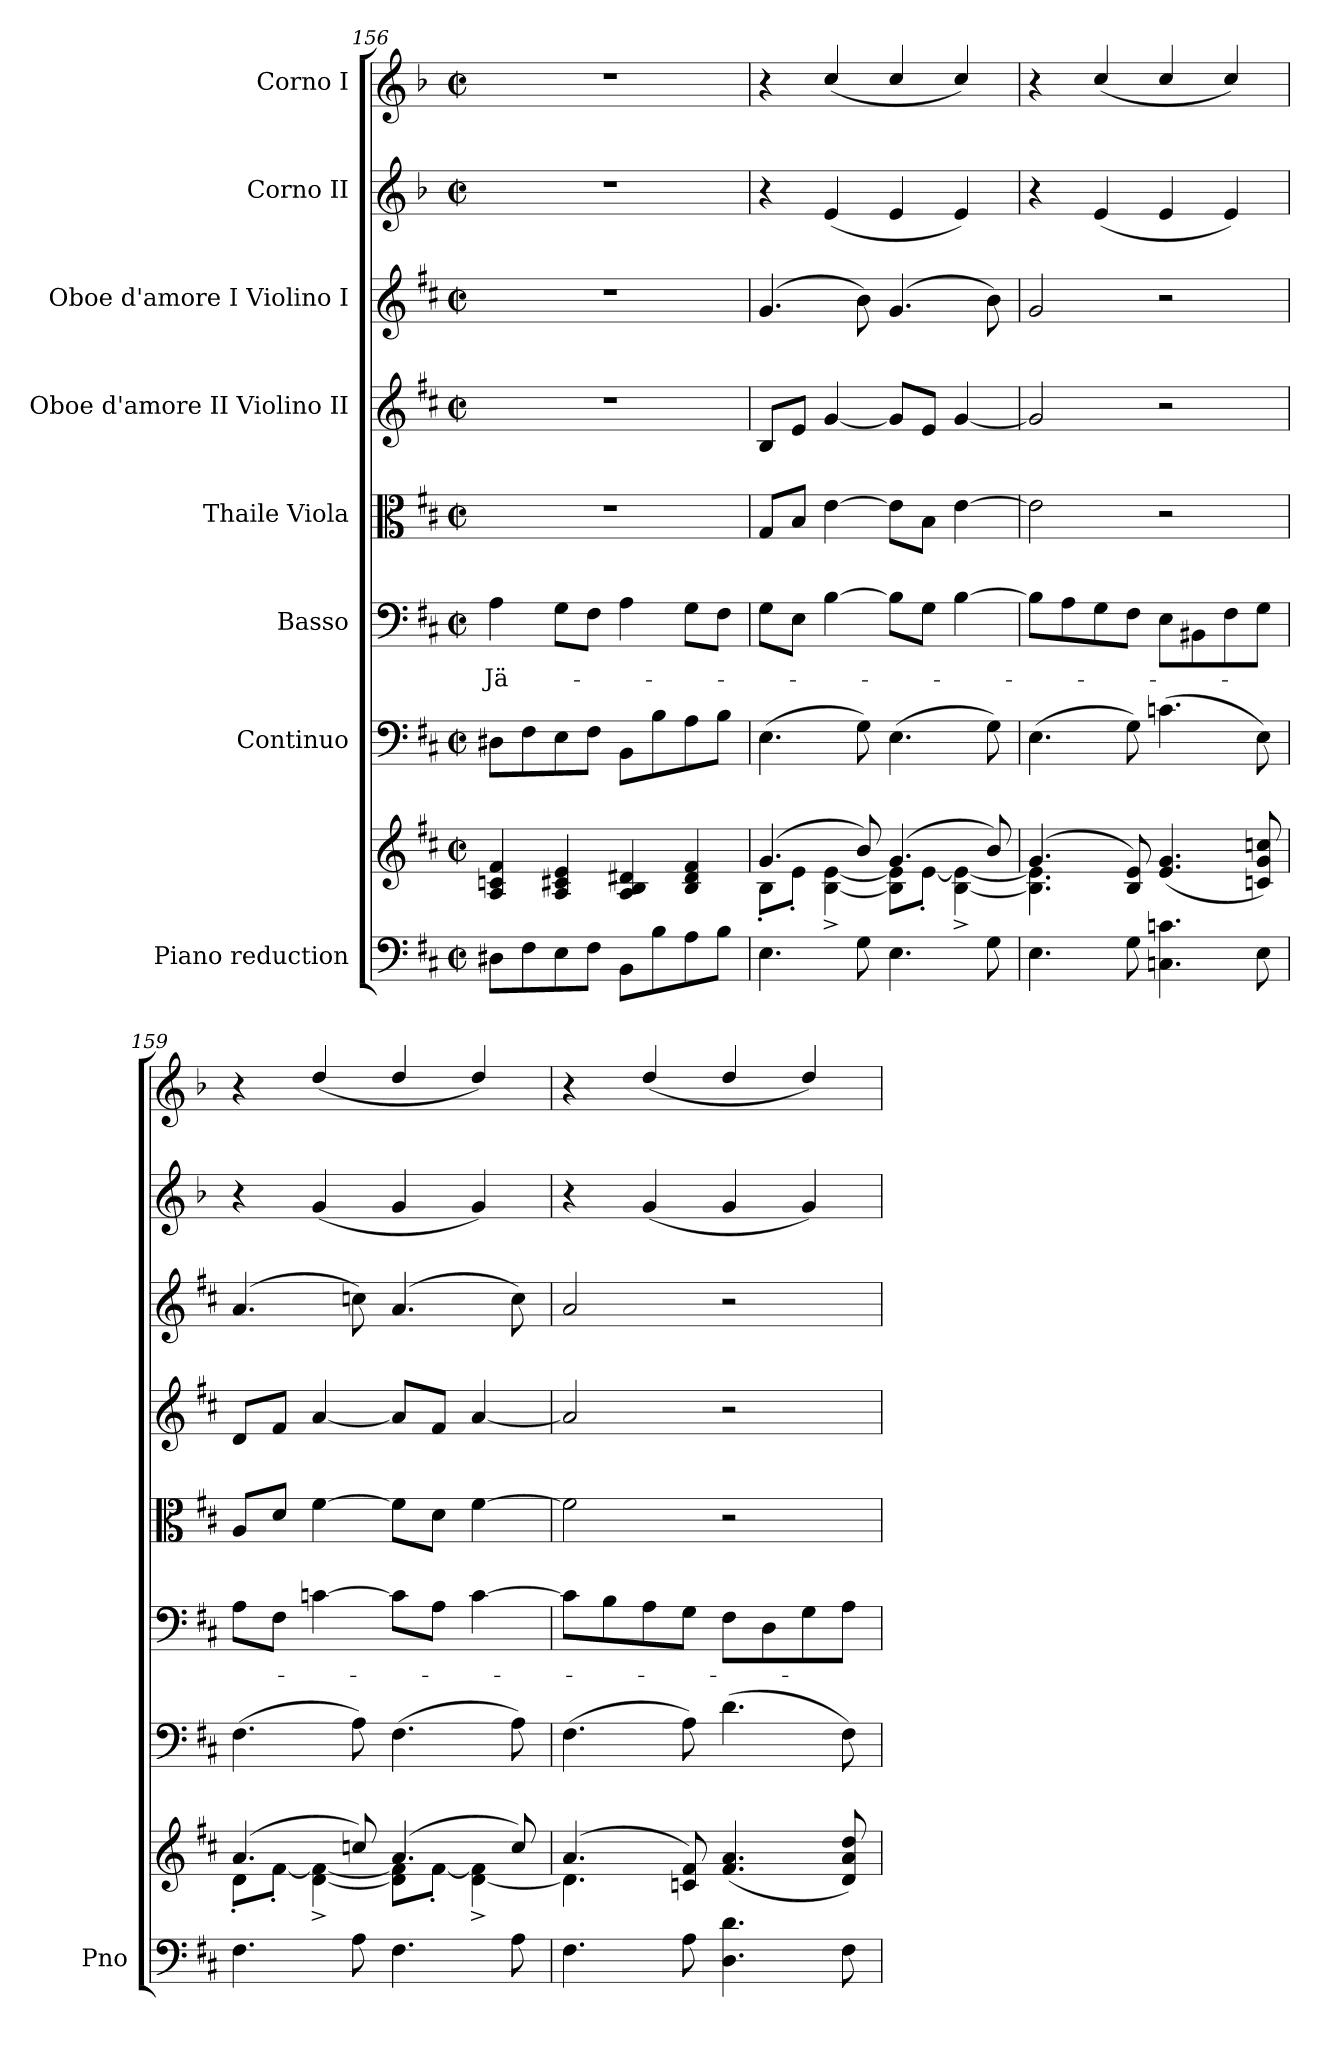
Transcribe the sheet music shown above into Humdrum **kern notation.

**kern	**kern	**kern	**kern	**text	**kern	**kern	**kern	**kern	**kern
*part8	*part8	*part7	*part6	*part6	*part5	*part4	*part3	*part2	*part1
*staff9	*staff8	*staff7	*staff6	*staff6	*staff5	*staff4	*staff3	*staff2	*staff1
*I"Piano reduction	*	*I"Continuo	*I"Basso	*	*I"Thaile Viola	*I"Oboe d'amore II Violino II	*I"Oboe d'amore I Violino I	*I"Corno II	*I"Corno I
*I'Pno	*	*	*	*	*	*	*	*	*
*clefF4	*clefG2	*clefF4	*clefF4	*	*clefC3	*clefG2	*clefG2	*clefG2	*clefG2
*	*	*	*	*	*	*	*	*ITrd3c5	*ITrd3c5
*k[f#c#]	*k[f#c#]	*k[f#c#]	*k[f#c#]	*	*k[f#c#]	*k[f#c#]	*k[f#c#]	*k[]	*k[]
*M2/2	*M2/2	*M2/2	*M2/2	*	*M2/2	*M2/2	*M2/2	*M2/2	*M2/2
*met(c|)	*met(c|)	*met(c|)	*met(c|)	*	*met(c|)	*met(c|)	*met(c|)	*met(c|)	*met(c|)
=156	=156	=156	=156	=156	=156	=156	=156	=156	=156
!	!	!	!	!LO:LY:b	!	!	!	!	!
8D#X\L	4A/ 4cn/ 4f#/	8D#X\L	4A\	Jä-	1r	1r	1r	1r	1r
8F#\	.	8F#\	.	.	.	.	.	.	.
8E\	4A/ 4c#X/ 4e/	8E\	8G\L	.	.	.	.	.	.
8F#\J	.	8F#\J	8F#\J	.	.	.	.	.	.
8BB\L	4A/ 4B/ 4d#X/	8BB\L	4A\	.	.	.	.	.	.
8B\	.	8B\	.	.	.	.	.	.	.
8A\	4B/ 4d#/ 4f#/	8A\	8G\L	.	.	.	.	.	.
8B\J	.	8B\J	8F#\J	.	.	.	.	.	.
=157	=157	=157	=157	=157	=157	=157	=157	=157	=157
*	*^	*	*	*	*	*	*	*	*
4.E\	(4.g/	8B'\L	(4.E\	8G\L	.	8G/L	8B/L	(4.g/	4r	4r
.	.	8e'\J	.	8E\J	.	8B/J	8e/J	.	.	.
.	.	[4B\^ [4e\^	.	[4B\	.	[4e\	[4g/	.	(4B/	(4g/
8G\	8b/)	.	8G\)	.	.	.	.	8b\)	.	.
4.E\	(4.g/	8B\] 8e\]L	(4.E\	8B\L]	.	8e\L]	8g/L]	(4.g/	4B/	4g/
.	.	[8e'\J	.	8G\J	.	8B\J	8e/J	.	.	.
.	.	[4B\^ 4e\_^	.	[4B\	.	[4e\	[4g/	.	4B/)	4g/)
8G\	8b/)	.	8G\)	.	.	.	.	8b\)	.	.
=158	=158	=158	=158	=158	=158	=158	=158	=158	=158	=158
4.E\	(4.g/	4.B\] 4.e\]	(4.E\	8B\L]	.	2e\]	2g/]	2g/	4r	4r
.	.	.	.	8A\	.	.	.	.	.	.
.	.	.	.	8G\	.	.	.	.	(4B/	(4g/
8G\	8B/ 8e/)	8ryy	8G\)	8F#\J	.	.	.	.	.	.
4.Cn\ 4.cn\	(<4.e/ 4.g/	2ryy	(4.cn\	8E\L	.	2r	2r	2r	4B/	4g/
.	.	.	.	8BB#X\	.	.	.	.	.	.
.	.	.	.	8F#\	.	.	.	.	4B/)	4g/)
8E\	8cn/ 8g/ 8ccn/)	.	8E\)	8G\J	.	.	.	.	.	.
=159	=159	=159	=159	=159	=159	=159	=159	=159	=159	=159
4.F#\	(4.a/	8d'\L	(4.F#\	8A\L	.	8A/L	8d/L	(4.a/	4r	4r
.	.	[8f#'\J	.	8F#\J	.	8d/J	8f#/J	.	.	.
.	.	[4d\^ 4f#\_^	.	[4cn\	.	[4f#\	[4a/	.	(4d/	(4a/
8A\	8ccn/)	.	8A\)	.	.	.	.	8ccn\)	.	.
4.F#\	(4.a/	8d\] 8f#\]L	(4.F#\	8c\L]	.	8f#\L]	8a/L]	(4.a/	4d/	4a/
.	.	[8f#'\J	.	8A\J	.	8d\J	8f#/J	.	.	.
.	.	[4d\^ 4f#\]^	.	[4c\	.	[4f#\	[4a/	.	4d/)	4a/)
8A\	8cc/)	.	8A\)	.	.	.	.	8cc\)	.	.
=160	=160	=160	=160	=160	=160	=160	=160	=160	=160	=160
4.F#\	(4.a/	4.d\]	(4.F#\	8c\L]	.	2f#\]	2a/]	2a/	4r	4r
.	.	.	.	8B\	.	.	.	.	.	.
.	.	.	.	8A\	.	.	.	.	(4d/	(4a/
8A\	8cn/ 8f#/)	8ryy	8A\)	8G\J	.	.	.	.	.	.
4.D\ 4.d\	(<4.f#/ 4.a/	2ryy	(4.d\	8F#\L	.	2r	2r	2r	4d/	4a/
.	.	.	.	8D\	.	.	.	.	.	.
.	.	.	.	8G\	.	.	.	.	4d/)	4a/)
8F#\	8d/ 8a/ 8dd/)	.	8F#\)	8A\J	.	.	.	.	.	.
*	*v	*v	*	*	*	*	*	*	*	*
=	=	=	=	=	=	=	=	=	=
*-	*-	*-	*-	*-	*-	*-	*-	*-	*-
